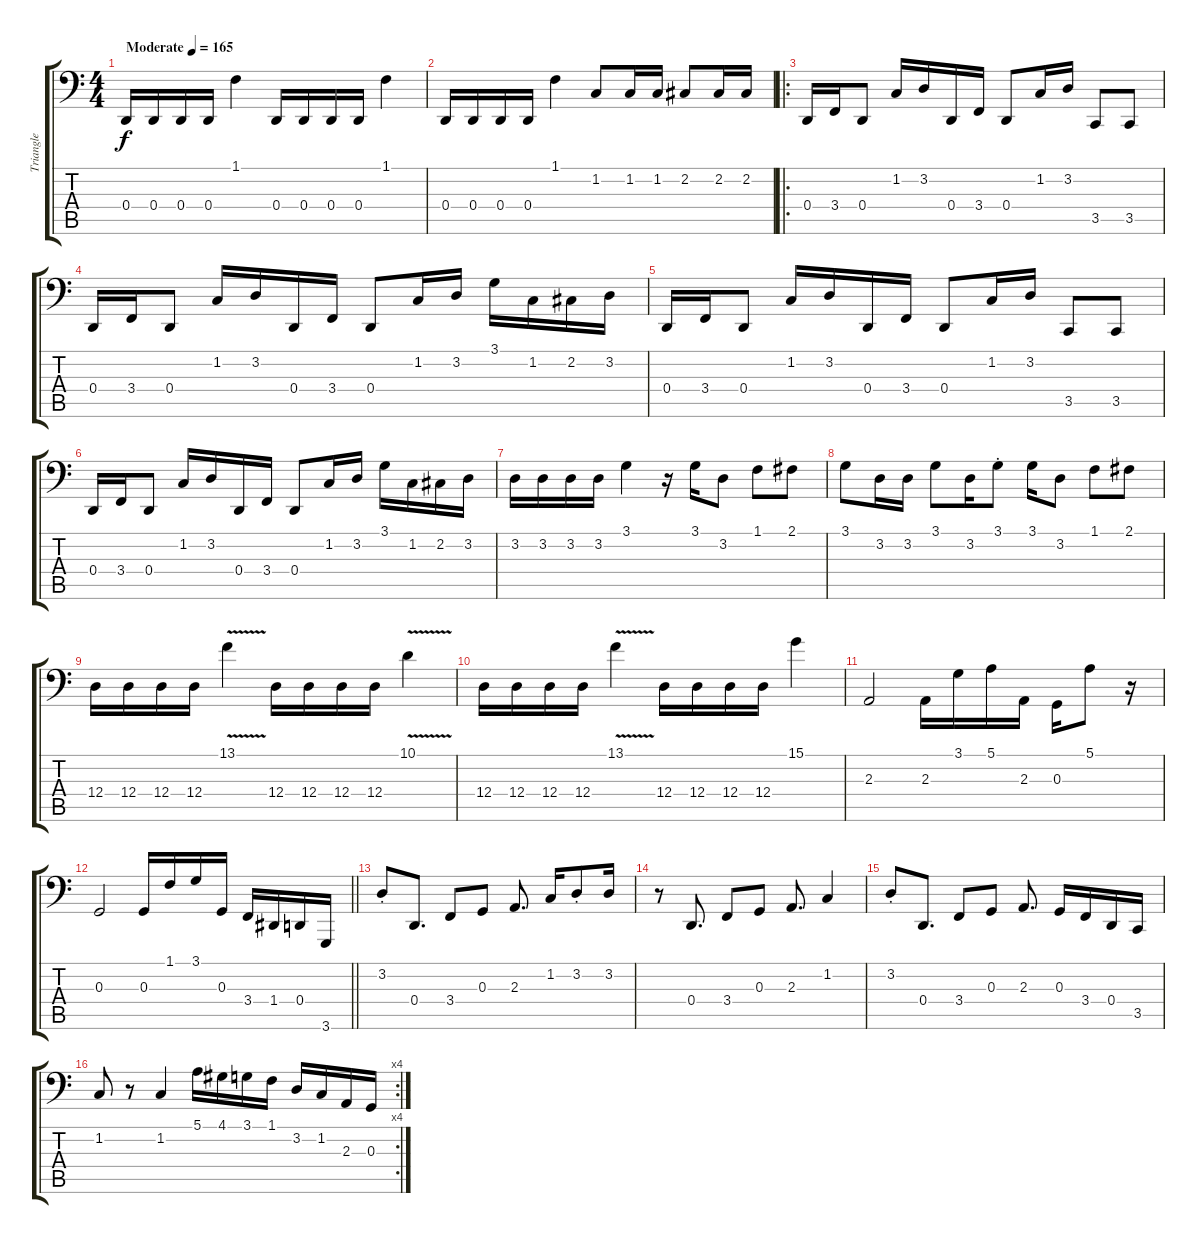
\track ("Triangle" "Triangle") {instrument lead1square}
\staff {score tabs}
\tuning (E3 B2 G2 D2 A1 E1) {hide}
\ts (4 4)
\tempo (165 "Moderate")
\clef f4
\ks c
0.4.16{dy f instrument lead1square} 0.4.16 0.4.16 0.4.16 1.1.4 0.4.16 0.4.16 0.4.16 0.4.16 1.1.4 |
0.4.16 0.4.16 0.4.16 0.4.16 1.1.4 1.2.8 1.2.16 1.2.16 2.2.8 2.2.16 2.2.16 |
\ro
0.4.16 3.4.16 0.4.8 1.2.16 3.2.16 0.4.16 3.4.16 0.4.8 1.2.16 3.2.16 3.5.8 3.5.8 |
0.4.16 3.4.16 0.4.8 1.2.16 3.2.16 0.4.16 3.4.16 0.4.8 1.2.16 3.2.16 3.1.16 1.2.16 2.2.16 3.2.16 |
0.4.16 3.4.16 0.4.8 1.2.16 3.2.16 0.4.16 3.4.16 0.4.8 1.2.16 3.2.16 3.5.8 3.5.8 |
0.4.16 3.4.16 0.4.8 1.2.16 3.2.16 0.4.16 3.4.16 0.4.8 1.2.16 3.2.16 3.1.16 1.2.16 2.2.16 3.2.16 |
3.2.16 3.2.16 3.2.16 3.2.16 3.1.4 r.16 3.1.16 3.2.8 1.1.8 2.1.8 |
3.1.8 3.2.16 3.2.16 3.1.8 3.2.16 3.1{st}.8 3.1.16 3.2.8 1.1.8 2.1.8 |
12.4.16 12.4.16 12.4.16 12.4.16 13.1{v}.4 12.4.16 12.4.16 12.4.16 12.4.16 10.1{v}.4 |
12.4.16 12.4.16 12.4.16 12.4.16 13.1{v}.4 12.4.16 12.4.16 12.4.16 12.4.16 15.1.4 |
2.3.2 2.3.16 3.1.16 5.1.16 2.3.16 0.3.16 5.1.8 r.16 |
\barLineRight lightlight
0.3.2 0.3.16 1.1.16 3.1.16 0.3.16 3.4.16 1.4.16 0.4.16 3.6.16 |
3.2{st}.8 0.4.8{d} 3.4.8 0.3.8 2.3.8{d} 1.2.16 3.2{st}.8 3.2.16 |
r.8 0.4.8{d} 3.4.8 0.3.8 2.3.8{d} 1.2.4 |
3.2{st}.8 0.4.8{d} 3.4.8 0.3.8 2.3.8{d} 0.3.16 3.4.16 0.4.16 3.5.16 |
\rc 4
1.2.8 r.8 1.2.4 5.1.16 4.1.16 3.1.16 1.1.16 3.2.16 1.2.16 2.3.16 0.3.16
